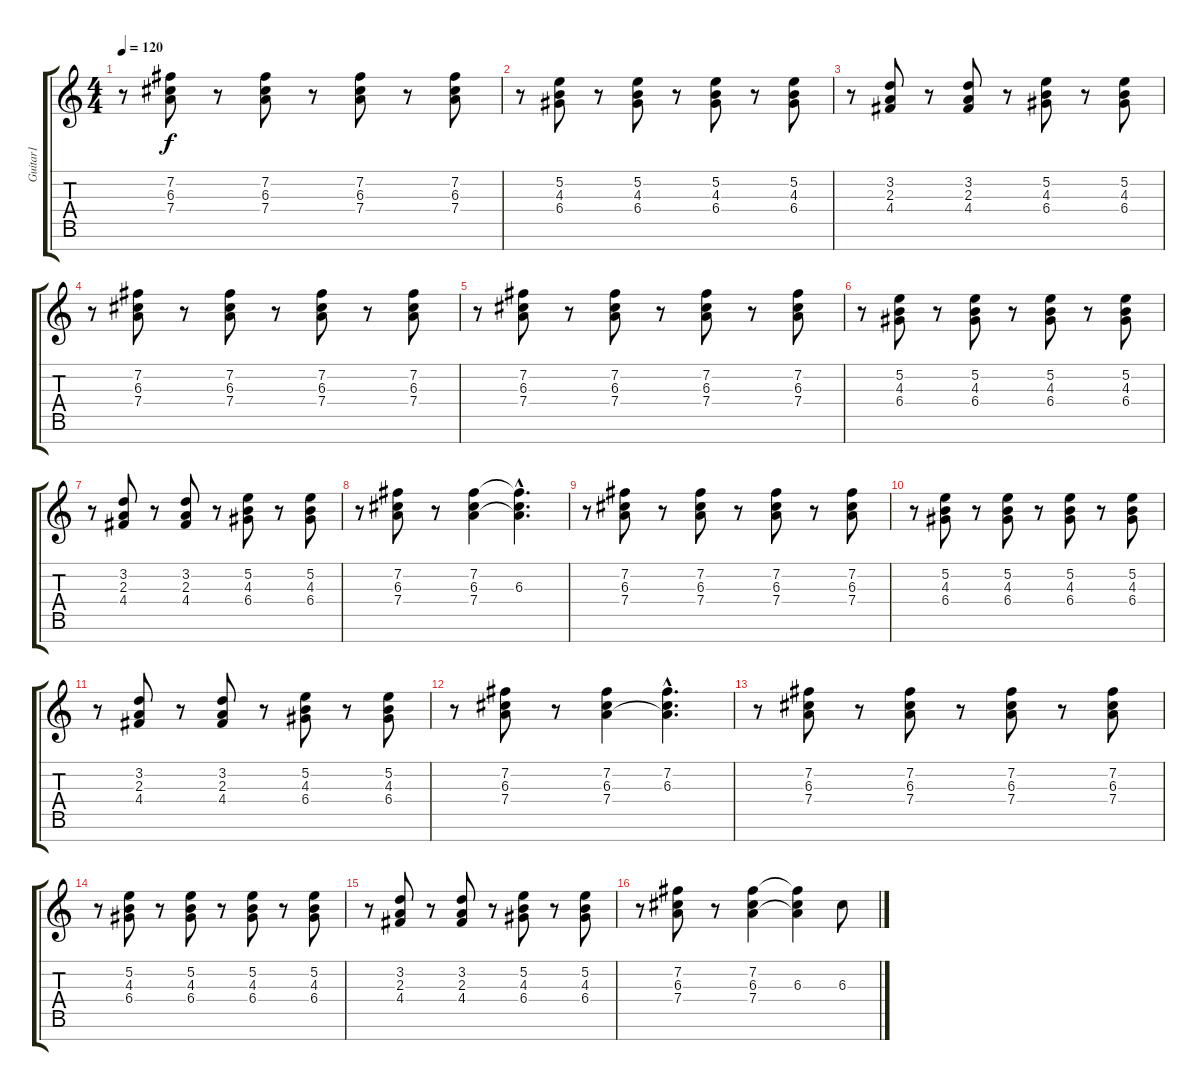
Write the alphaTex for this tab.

\track ("Guitar1" "Guitar1") {instrument overdrivenguitar}
\staff {score tabs}
\tuning (E4 B3 G3 D3 A2 E2 B1) {hide}
\ts (4 4)
\tempo 120
\clef g2
\ks c
r.8{dy f instrument overdrivenguitar} (7.2 6.3 7.4).8 r.8 (7.2 6.3 7.4).8 r.8 (7.2 6.3 7.4).8 r.8 (7.2 6.3 7.4).8 |
r.8 (5.2 4.3 6.4).8 r.8 (5.2 4.3 6.4).8 r.8 (5.2 4.3 6.4).8 r.8 (5.2 4.3 6.4).8 |
r.8 (3.2 2.3 4.4).8 r.8 (3.2 2.3 4.4).8 r.8 (5.2 4.3 6.4).8 r.8 (5.2 4.3 6.4).8 |
r.8 (7.2 6.3 7.4).8 r.8 (7.2 6.3 7.4).8 r.8 (7.2 6.3 7.4).8 r.8 (7.2 6.3 7.4).8 |
r.8 (7.2 6.3 7.4).8 r.8 (7.2 6.3 7.4).8 r.8 (7.2 6.3 7.4).8 r.8 (7.2 6.3 7.4).8 |
r.8 (5.2 4.3 6.4).8 r.8 (5.2 4.3 6.4).8 r.8 (5.2 4.3 6.4).8 r.8 (5.2 4.3 6.4).8 |
r.8 (3.2 2.3 4.4).8 r.8 (3.2 2.3 4.4).8 r.8 (5.2 4.3 6.4).8 r.8 (5.2 4.3 6.4).8 |
r.8 (7.2 6.3 7.4).8 r.8 (7.2 6.3 7.4).4 (7.2{hac t} 6.3{hac} 7.4{hac t}).4{d} |
r.8 (7.2 6.3 7.4).8 r.8 (7.2 6.3 7.4).8 r.8 (7.2 6.3 7.4).8 r.8 (7.2 6.3 7.4).8 |
r.8 (5.2 4.3 6.4).8 r.8 (5.2 4.3 6.4).8 r.8 (5.2 4.3 6.4).8 r.8 (5.2 4.3 6.4).8 |
r.8 (3.2 2.3 4.4).8 r.8 (3.2 2.3 4.4).8 r.8 (5.2 4.3 6.4).8 r.8 (5.2 4.3 6.4).8 |
r.8 (7.2 6.3 7.4).8 r.8 (7.2 6.3 7.4).4 (7.2{hac} 6.3{hac} 7.4{hac t}).4{d} |
r.8 (7.2 6.3 7.4).8 r.8 (7.2 6.3 7.4).8 r.8 (7.2 6.3 7.4).8 r.8 (7.2 6.3 7.4).8 |
r.8 (5.2 4.3 6.4).8 r.8 (5.2 4.3 6.4).8 r.8 (5.2 4.3 6.4).8 r.8 (5.2 4.3 6.4).8 |
r.8 (3.2 2.3 4.4).8 r.8 (3.2 2.3 4.4).8 r.8 (5.2 4.3 6.4).8 r.8 (5.2 4.3 6.4).8 |
r.8 (7.2 6.3 7.4).8 r.8 (7.2 6.3 7.4).4 (7.2{t} 6.3 7.4{t}).4 6.3.8
